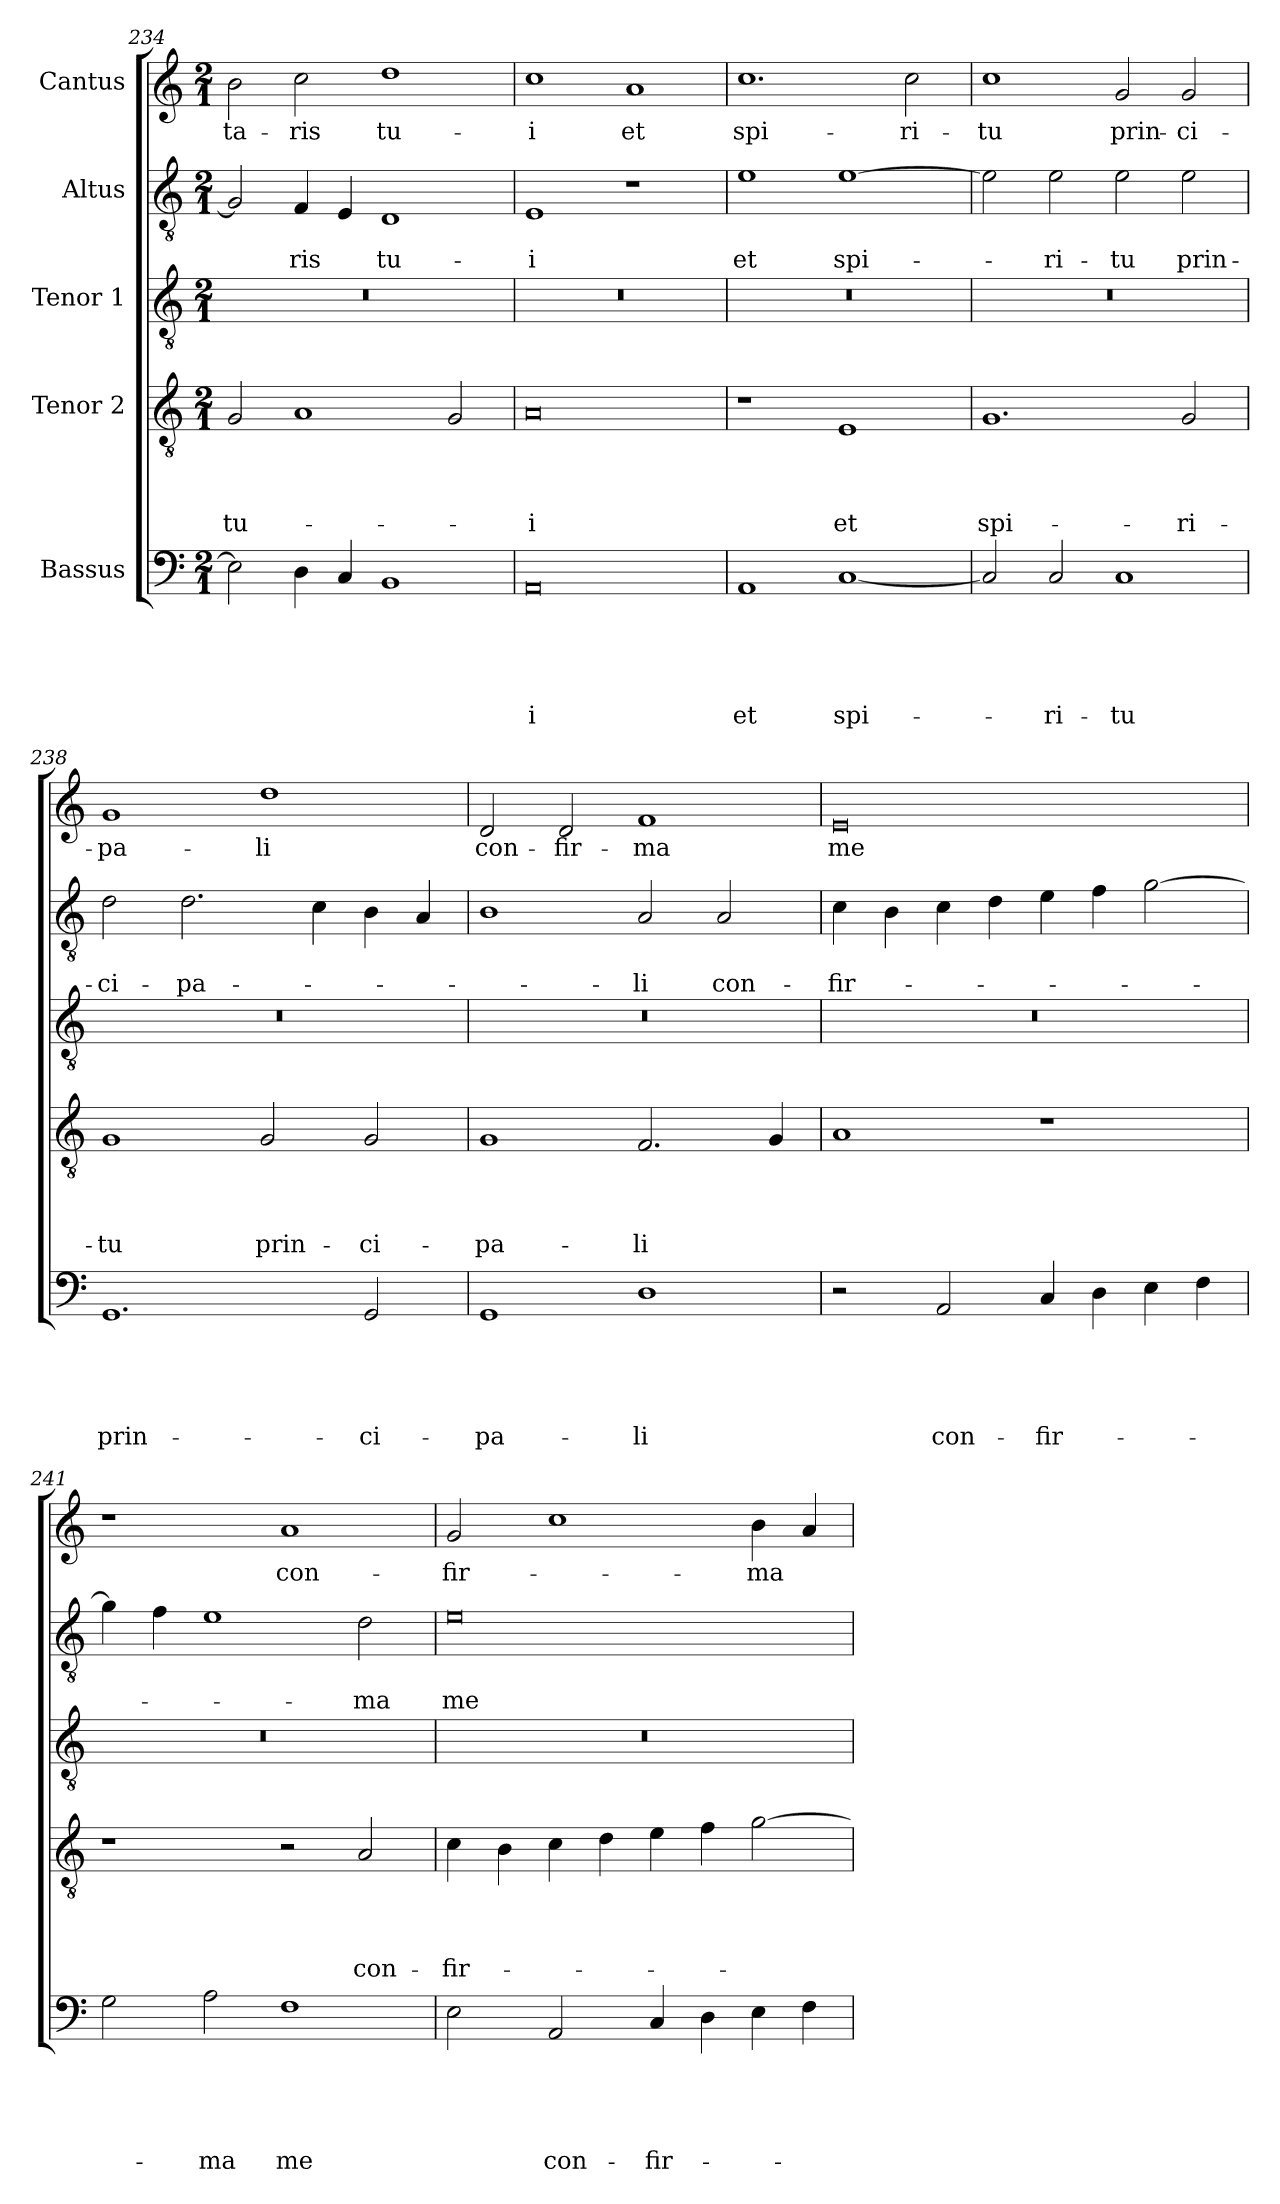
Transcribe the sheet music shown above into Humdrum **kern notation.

**kern	**text	**text	**text	**text	**text	**kern	**text	**text	**text	**text	**kern	**kern	**text	**text	**kern	**text
*part5	*part5	*part5	*part5	*part5	*part5	*part4	*part4	*part4	*part4	*part4	*part3	*part2	*part2	*part2	*part1	*part1
*staff5	*staff5	*staff5	*staff5	*staff5	*staff5	*staff4	*staff4	*staff4	*staff4	*staff4	*staff3	*staff2	*staff2	*staff2	*staff1	*staff1
*I"Bassus	*	*	*	*	*	*I"Tenor 2	*	*	*	*	*I"Tenor 1	*I"Altus	*	*	*I"Cantus	*
*clefF4	*	*	*	*	*	*clefGv2	*	*	*	*	*clefGv2	*clefGv2	*	*	*clefG2	*
*k[]	*	*	*	*	*	*k[]	*	*	*	*	*k[]	*k[]	*	*	*k[]	*
*C:	*	*	*	*	*	*C:	*	*	*	*	*C:	*C:	*	*	*C:	*
*M2/1	*	*	*	*	*	*M2/1	*	*	*	*	*M2/1	*M2/1	*	*	*M2/1	*
=234	=234	=234	=234	=234	=234	=234	=234	=234	=234	=234	=234	=234	=234	=234	=234	=234
!	!	!	!	!	!	!	!	!	!	!LO:LY:b	!	!	!	!	!	!LO:LY:b
2E\]	.	.	.	.	.	2G/	.	.	.	tu-	0r	2G/]	.	.	2b\	-ta-
!	!	!	!	!	!	!	!	!	!	!	!	!	!	!LO:LY:b	!	!LO:LY:b
4D\	.	.	.	.	.	1A	.	.	.	.	.	4F/	.	-ris	2cc\	-ris
4C/	.	.	.	.	.	.	.	.	.	.	.	4E/	.	.	.	.
!	!	!	!	!	!	!	!	!	!	!	!	!	!	!LO:LY:b	!	!LO:LY:b
1BB	.	.	.	.	.	.	.	.	.	.	.	1D	.	tu-	1dd	tu-
.	.	.	.	.	.	2G/	.	.	.	.	.	.	.	.	.	.
=235	=235	=235	=235	=235	=235	=235	=235	=235	=235	=235	=235	=235	=235	=235	=235	=235
!	!	!	!	!	!LO:LY:b	!	!	!	!	!LO:LY:b	!	!	!	!LO:LY:b	!	!LO:LY:b
0AA	.	.	.	.	-i	0A	.	.	.	-i	0r	1E	.	-i	1cc	-i
!	!	!	!	!	!	!	!	!	!	!	!	!	!	!	!	!LO:LY:b
.	.	.	.	.	.	.	.	.	.	.	.	1r	.	.	1a	et
!!LO:LB:g=z
=236	=236	=236	=236	=236	=236	=236	=236	=236	=236	=236	=236	=236	=236	=236	=236	=236
!	!	!	!	!	!LO:LY:b	!	!	!	!	!	!	!	!	!LO:LY:b	!	!LO:LY:b
1AA	.	.	.	.	et	1r	.	.	.	.	0r	1e	.	et	1.cc	spi-
!	!	!	!	!	!LO:LY:b	!	!	!	!	!LO:LY:b	!	!	!	!LO:LY:b	!	!
[1C	.	.	.	.	spi-	1E	.	.	.	et	.	[1e	.	spi-	.	.
!	!	!	!	!	!	!	!	!	!	!	!	!	!	!	!	!LO:LY:b
.	.	.	.	.	.	.	.	.	.	.	.	.	.	.	2cc\	-ri-
=237	=237	=237	=237	=237	=237	=237	=237	=237	=237	=237	=237	=237	=237	=237	=237	=237
!	!	!	!	!	!	!	!	!	!	!LO:LY:b	!	!	!	!	!	!LO:LY:b
2C/]	.	.	.	.	.	1.G	.	.	.	spi-	0r	2e\]	.	.	1cc	-tu
!	!	!	!	!	!LO:LY:b	!	!	!	!	!	!	!	!	!LO:LY:b	!	!
2C/	.	.	.	.	-ri-	.	.	.	.	.	.	2e\	.	-ri-	.	.
!	!	!	!	!	!LO:LY:b	!	!	!	!	!	!	!	!	!LO:LY:b	!	!LO:LY:b
1C	.	.	.	.	-tu	.	.	.	.	.	.	2e\	.	-tu	2g/	prin-
!	!	!	!	!	!	!	!	!	!	!LO:LY:b	!	!	!	!LO:LY:b	!	!LO:LY:b
.	.	.	.	.	.	2G/	.	.	.	-ri-	.	2e\	.	prin-	2g/	-ci-
=238	=238	=238	=238	=238	=238	=238	=238	=238	=238	=238	=238	=238	=238	=238	=238	=238
!	!	!	!	!	!LO:LY:b	!	!	!	!	!LO:LY:b	!	!	!	!LO:LY:b	!	!LO:LY:b
1.GG	.	.	.	.	prin-	1G	.	.	.	-tu	0r	2d\	.	-ci-	1g	-pa-
!	!	!	!	!	!	!	!	!	!	!	!	!	!	!LO:LY:b	!	!
.	.	.	.	.	.	.	.	.	.	.	.	2.d\	.	-pa-	.	.
!	!	!	!	!	!	!	!	!	!	!LO:LY:b	!	!	!	!	!	!LO:LY:b
.	.	.	.	.	.	2G/	.	.	.	prin-	.	.	.	.	1dd	-li
.	.	.	.	.	.	.	.	.	.	.	.	4c\	.	.	.	.
!	!	!	!	!	!LO:LY:b	!	!	!	!	!LO:LY:b	!	!	!	!	!	!
2GG/	.	.	.	.	-ci-	2G/	.	.	.	-ci-	.	4B\	.	.	.	.
.	.	.	.	.	.	.	.	.	.	.	.	4A/	.	.	.	.
=239	=239	=239	=239	=239	=239	=239	=239	=239	=239	=239	=239	=239	=239	=239	=239	=239
!	!	!	!	!	!LO:LY:b	!	!	!	!	!LO:LY:b	!	!	!	!	!	!LO:LY:b
1GG	.	.	.	.	-pa-	1G	.	.	.	-pa-	0r	1B	.	.	2d/	con-
!	!	!	!	!	!	!	!	!	!	!	!	!	!	!	!	!LO:LY:b
.	.	.	.	.	.	.	.	.	.	.	.	.	.	.	2d/	-fir-
!	!	!	!	!	!LO:LY:b	!	!	!	!	!LO:LY:b	!	!	!	!LO:LY:b	!	!LO:LY:b
1D	.	.	.	.	-li	2.F/	.	.	.	-li	.	2A/	.	-li	1f	-ma
!	!	!	!	!	!	!	!	!	!	!	!	!	!	!LO:LY:b	!	!
.	.	.	.	.	.	.	.	.	.	.	.	2A/	.	con-	.	.
.	.	.	.	.	.	4G/	.	.	.	.	.	.	.	.	.	.
=240	=240	=240	=240	=240	=240	=240	=240	=240	=240	=240	=240	=240	=240	=240	=240	=240
!	!	!	!	!	!	!	!	!	!	!	!	!	!	!LO:LY:b	!	!LO:LY:b
2r	.	.	.	.	.	1A	.	.	.	.	0r	4c\	.	-fir-	0e	me
.	.	.	.	.	.	.	.	.	.	.	.	4B\	.	.	.	.
!	!	!	!	!	!LO:LY:b	!	!	!	!	!	!	!	!	!	!	!
2AA/	.	.	.	.	con-	.	.	.	.	.	.	4c\	.	.	.	.
.	.	.	.	.	.	.	.	.	.	.	.	4d\	.	.	.	.
!	!	!	!	!	!LO:LY:b	!	!	!	!	!	!	!	!	!	!	!
4C/	.	.	.	.	-fir-	1r	.	.	.	.	.	4e\	.	.	.	.
4D\	.	.	.	.	.	.	.	.	.	.	.	4f\	.	.	.	.
4E\	.	.	.	.	.	.	.	.	.	.	.	[2g\	.	.	.	.
4F\	.	.	.	.	.	.	.	.	.	.	.	.	.	.	.	.
=241	=241	=241	=241	=241	=241	=241	=241	=241	=241	=241	=241	=241	=241	=241	=241	=241
2G\	.	.	.	.	.	1r	.	.	.	.	0r	4g\]	.	.	1r	.
.	.	.	.	.	.	.	.	.	.	.	.	4f\	.	.	.	.
!	!	!	!	!	!LO:LY:b	!	!	!	!	!	!	!	!	!	!	!
2A\	.	.	.	.	-ma	.	.	.	.	.	.	1e	.	.	.	.
!	!	!	!	!	!LO:LY:b	!	!	!	!	!	!	!	!	!	!	!LO:LY:b
1F	.	.	.	.	me	2r	.	.	.	.	.	.	.	.	1a	con-
!	!	!	!	!	!	!	!	!	!	!LO:LY:b	!	!	!	!LO:LY:b	!	!
.	.	.	.	.	.	2A/	.	.	.	con-	.	2d\	.	-ma	.	.
!!LO:PB:g=z
=242	=242	=242	=242	=242	=242	=242	=242	=242	=242	=242	=242	=242	=242	=242	=242	=242
!	!	!	!	!	!	!	!	!	!	!LO:LY:b	!	!	!	!LO:LY:b	!	!LO:LY:b
2E\	.	.	.	.	.	4c\	.	.	.	-fir-	0r	0e	.	me	2g/	-fir-
.	.	.	.	.	.	4B\	.	.	.	.	.	.	.	.	.	.
!	!	!	!	!	!LO:LY:b	!	!	!	!	!	!	!	!	!	!	!
2AA/	.	.	.	.	con-	4c\	.	.	.	.	.	.	.	.	1cc	.
.	.	.	.	.	.	4d\	.	.	.	.	.	.	.	.	.	.
!	!	!	!	!	!LO:LY:b	!	!	!	!	!	!	!	!	!	!	!
4C/	.	.	.	.	-fir-	4e\	.	.	.	.	.	.	.	.	.	.
4D\	.	.	.	.	.	4f\	.	.	.	.	.	.	.	.	.	.
!	!	!	!	!	!	!	!	!	!	!	!	!	!	!	!	!LO:LY:b
4E\	.	.	.	.	.	[2g\	.	.	.	.	.	.	.	.	4b\	-ma
4F\	.	.	.	.	.	.	.	.	.	.	.	.	.	.	4a/	.
=	=	=	=	=	=	=	=	=	=	=	=	=	=	=	=	=
*-	*-	*-	*-	*-	*-	*-	*-	*-	*-	*-	*-	*-	*-	*-	*-	*-
